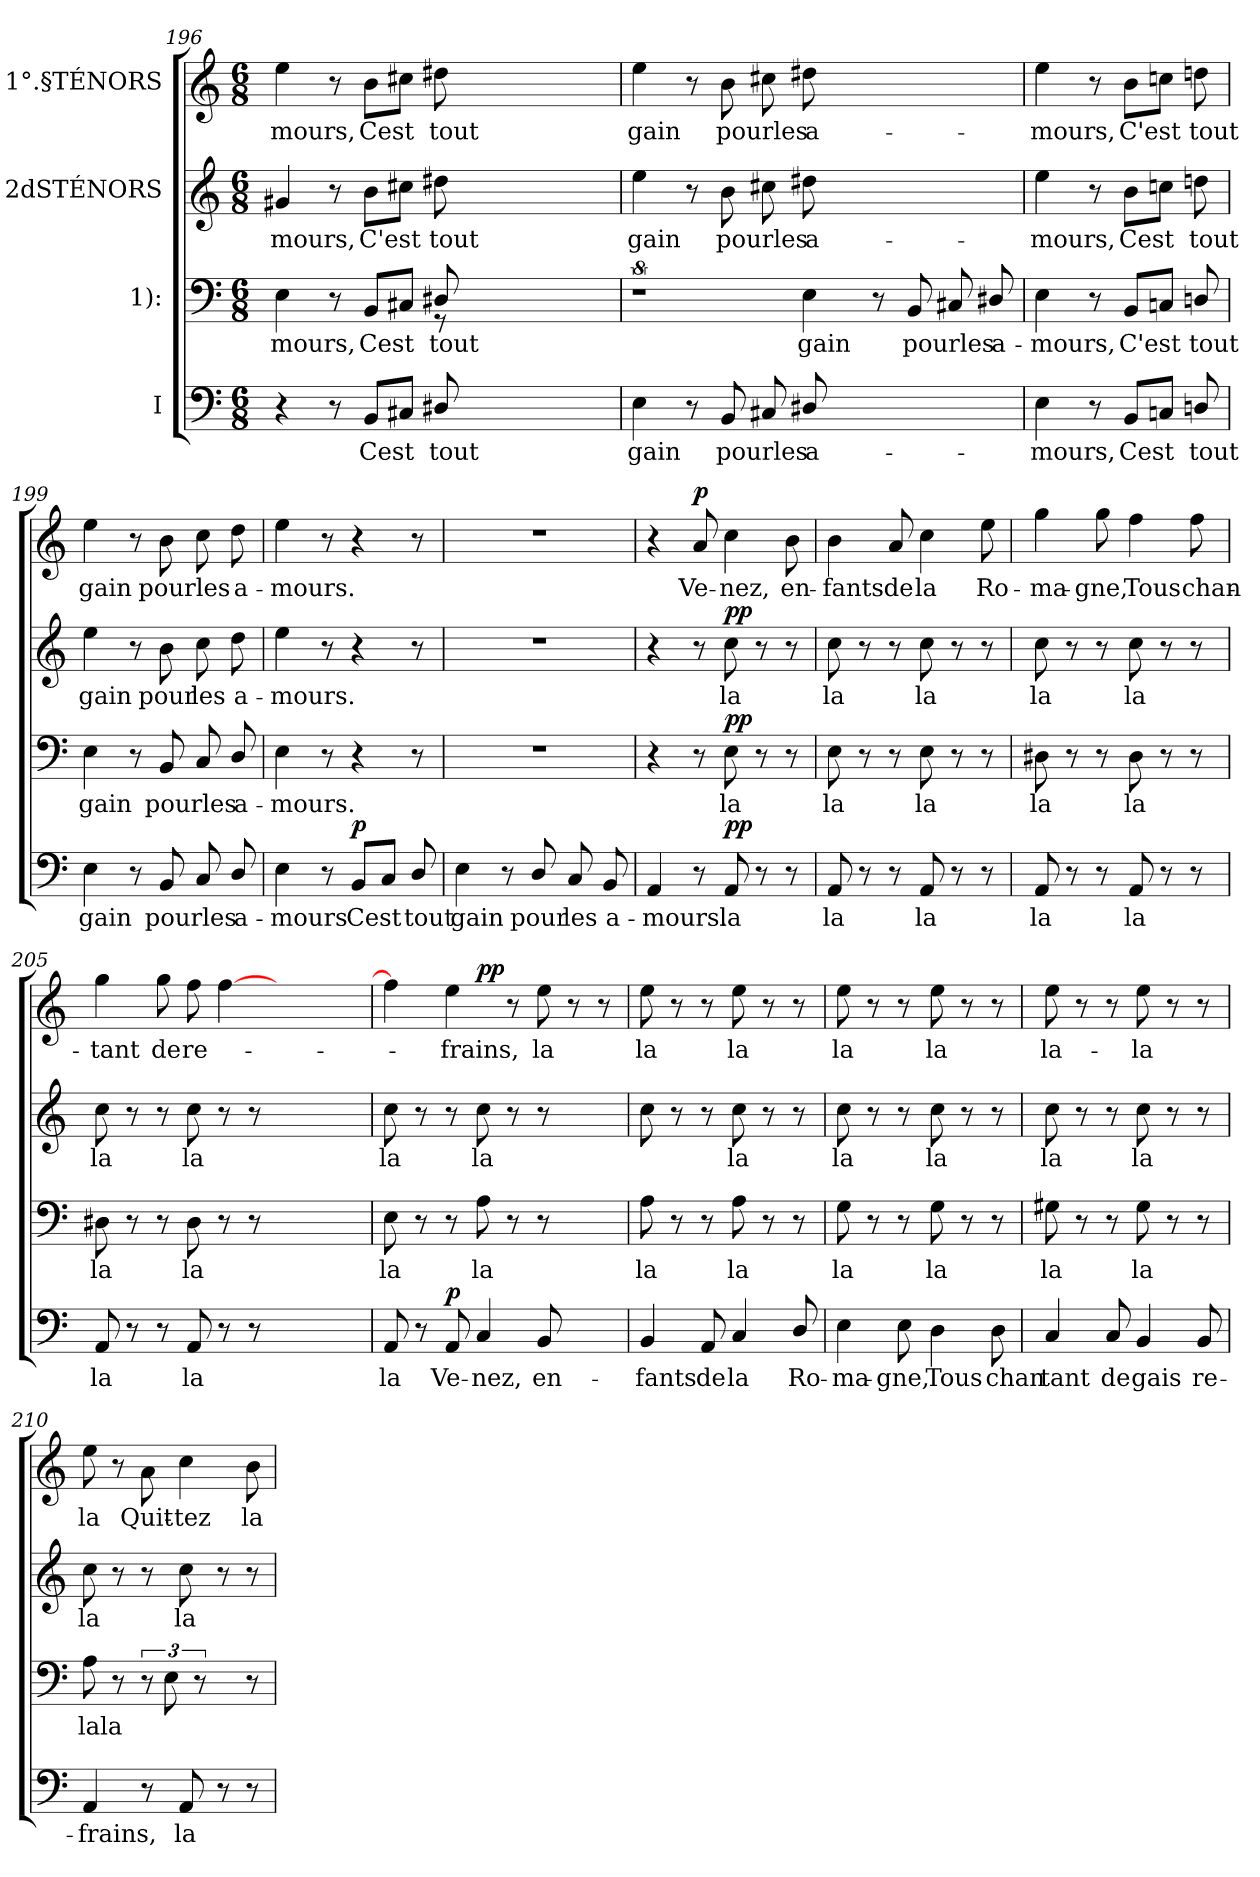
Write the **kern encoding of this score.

**kern	**text	**dynam	**kern	**text	**dynam	**kern	**text	**dynam	**kern	**text	**dynam
*part4	*part4	*part4	*part3	*part3	*part3	*part2	*part2	*part2	*part1	*part1	*part1
*staff4	*staff4	*staff4	*staff3	*staff3	*staff3	*staff2	*staff2	*staff2	*staff1	*staff1	*staff1
*I"I	*	*	*I"1):	*	*	*I"2dSTÉNORS	*	*	*I"1°.§TÉNORS	*	*
!!LO:LB:g=z
*clefF4	*	*	*clefF4	*	*	*clefG2	*	*	*clefG2	*	*
*k[]	*	*	*k[]	*	*	*k[]	*	*	*k[]	*	*
*M6/8	*	*	*M6/8	*	*	*M6/8	*	*	*M6/8	*	*
=196	=196	=196	=196	=196	=196	=196	=196	=196	=196	=196	=196
*	*	*	*^	*	*	*	*	*	*	*	*
4r	.	.	4Ei\	4ryy	mours,	.	4g#Xi/	mours,	.	4eei\	mours,	.
8r	.	.	8r	8ryy	.	.	8r	.	.	8r	.	.
8BBi/L	Cest	.	8BBi/L	8ryy	Cest	.	8bi\L	C'est	.	8bi\L	Cest	.
8C#Xi/J	.	.	8C#Xi/J	8ryy	.	.	8cc#Xi\J	.	.	8cc#Xi\J	.	.
8D#Xi/	tout	.	8D#Xi/	8r	tout	.	8dd#Xi\	tout	.	8dd#Xi\	tout	.
2.ryy	.	.	2.ryy	8ryy	.	.	2.ryy	.	.	2.ryy	.	.
.	.	.	.	8ryy	.	.	.	.	.	.	.	.
*	*	*	*v	*v	*	*	*	*	*	*	*	*
=197	=197	=197	=197	=197	=197	=197	=197	=197	=197	=197	=197
4Ei\	gain	.	8%5r	.	.	4eei\	gain	.	4eei\	gain	.
8r	.	.	.	.	.	8r	.	.	8r	.	.
8BBi/	pourles	.	.	.	.	8bi\	pourles	.	8bi\	pourles	.
8C#Xi/	.	.	.	.	.	8cc#Xi\	.	.	8cc#Xi\	.	.
8D#Xi/	a-	.	4Ei\	gain	.	8dd#Xi\	a-	.	8dd#Xi\	a-	.
2ryy	.	.	.	.	.	2ryy	.	.	2ryy	.	.
.	.	.	8r	.	.	.	.	.	.	.	.
.	.	.	8BBi/	pourles	.	.	.	.	.	.	.
.	.	.	8C#Xi/	.	.	.	.	.	.	.	.
8ryy	.	.	8D#Xi/	a-	.	8ryy	.	.	8ryy	.	.
=198	=198	=198	=198	=198	=198	=198	=198	=198	=198	=198	=198
4Ei\	mours,	.	4Ei\	mours,	.	4eei\	mours,	.	4eei\	mours,	.
8r	.	.	8r	.	.	8r	.	.	8r	.	.
8BBi/L	Cest	.	8BBi/L	C'est	.	8bi\L	Cest	.	8bi\L	C'est	.
8Cni/J	.	.	8Cni/J	.	.	8ccni\J	.	.	8ccni\J	.	.
8Dni/	tout	.	8Dni/	tout	.	8ddni\	tout	.	8ddni\	tout	.
=199	=199	=199	=199	=199	=199	=199	=199	=199	=199	=199	=199
4Ei\	gain	.	4Ei\	gain	.	4eei\	gain	.	4eei\	gain	.
8r	.	.	8r	.	.	8r	.	.	8r	.	.
8BBi/	pourles	.	8BBi/	pourles	.	8bi\	pour	.	8bi\	pourles	.
8Ci/	.	.	8Ci/	.	.	8cci\	les	.	8cci\	.	.
8Di/	a-	.	8Di/	a-	.	8ddi\	a-	.	8ddi\	a-	.
=200	=200	=200	=200	=200	=200	=200	=200	=200	=200	=200	=200
4Ei\	mours	.	4Ei\	mours.	.	4eei\	mours.	.	4eei\	mours.	.
8r	.	.	8r	.	.	8r	.	.	8r	.	.
!	!	!LO:DY:a	!	!	!	!	!	!	!	!	!
8BBi/L	Cest	p	4r	.	.	4r	.	.	4r	.	.
8Ci/J	.	.	.	.	.	.	.	.	.	.	.
8Di/	tout	.	8r	.	.	8r	.	.	8r	.	.
!!LO:LB:g=z
=201	=201	=201	=201	=201	=201	=201	=201	=201	=201	=201	=201
4Ei\	gain	.	2.r	.	.	2.r	.	.	2.r	.	.
8r	.	.	.	.	.	.	.	.	.	.	.
8Di/	pour	.	.	.	.	.	.	.	.	.	.
8Ci/	les	.	.	.	.	.	.	.	.	.	.
8BBi/	a-	.	.	.	.	.	.	.	.	.	.
=202	=202	=202	=202	=202	=202	=202	=202	=202	=202	=202	=202
4AAi/	mours.	.	4r	.	.	4r	.	.	4r	.	.
!	!	!	!	!	!	!	!	!	!	!	!LO:DY:a
8r	.	.	8r	.	.	8r	.	.	8ai/	Ve-	p
!	!	!LO:DY:a	!	!	!LO:DY:a	!	!	!LO:DY:a	!	!	!
8AAi/	la	pp	8Ei\	la	pp	8cci\	la	pp	4cci\	nez,	.
8r	.	.	8r	.	.	8r	.	.	.	.	.
8r	.	.	8r	.	.	8r	.	.	8bi\	en-	.
=203	=203	=203	=203	=203	=203	=203	=203	=203	=203	=203	=203
8AAi/	la	.	8Ei\	la	.	8cci\	la	.	4bi\	fants	.
8r	.	.	8r	.	.	8r	.	.	.	.	.
8r	.	.	8r	.	.	8r	.	.	8ai/	de	.
8AAi/	la	.	8Ei\	la	.	8cci\	la	.	4cci\	la	.
8r	.	.	8r	.	.	8r	.	.	.	.	.
8r	.	.	8r	.	.	8r	.	.	8eei\	Ro-	.
=204	=204	=204	=204	=204	=204	=204	=204	=204	=204	=204	=204
8AAi/	la	.	8D#Xi\	la	.	8cci\	la	.	4ggi\	ma-	.
8r	.	.	8r	.	.	8r	.	.	.	.	.
8r	.	.	8r	.	.	8r	.	.	8ggi\	gne,	.
8AAi/	la	.	8D#i\	la	.	8cci\	la	.	4ffi\	Tous	.
8r	.	.	8r	.	.	8r	.	.	.	.	.
8r	.	.	8r	.	.	8r	.	.	8ffi\	chan-	.
!!LO:LB:g=z
=205	=205	=205	=205	=205	=205	=205	=205	=205	=205	=205	=205
8AAi/	la	.	8D#Xi\	la	.	8cci\	la	.	4ggi\	tant	.
8r	.	.	8r	.	.	8r	.	.	.	.	.
8r	.	.	8r	.	.	8r	.	.	8ggi\	de	.
8AAi/	la	.	8D#i\	la	.	8cci\	la	.	8ffi\	re-	.
8r	.	.	8r	.	.	8r	.	.	[4ffj\	.	.
8r	.	.	8r	.	.	8r	.	.	.	.	.
2ryy	.	.	2ryy	.	.	2ryy	.	.	4ryy	.	.
.	.	.	.	.	.	.	.	.	4ryy	.	.
=206	=206	=206	=206	=206	=206	=206	=206	=206	=206	=206	=206
*	*	*	*	*	*	*	*	*	*^	*	*
8AAi/	la	.	8Ei\	la	.	8cci\	la	.	4ffj\]	4.ryy	.	.
8r	.	.	8r	.	.	8r	.	.	.	.	.	.
!	!	!LO:DY:a	!	!	!	!	!	!	!	!	!	!
8AAi/	Ve-	p	8r	.	.	8r	.	.	4eei\	.	frains,	.
!	!	!	!	!	!	!	!	!	!	!	!	!LO:DY:a
4Ci/	nez,	.	8Ai\	la	.	8cci\	la	.	.	2ryy	.	pp
.	.	.	8r	.	.	8r	.	.	8r	.	.	.
8BBi/	en-	.	8r	.	.	8r	.	.	8eei\	.	la	.
4ryy	.	.	4ryy	.	.	4ryy	.	.	8r	.	.	.
.	.	.	.	.	.	.	.	.	8r	8ryy	.	.
*	*	*	*	*	*	*	*	*	*v	*v	*	*
=207	=207	=207	=207	=207	=207	=207	=207	=207	=207	=207	=207
4BBi/	fants	.	8Ai\	la	.	8cci\	.	.	8eei\	la	.
.	.	.	8r	.	.	8r	.	.	8r	.	.
8AAi/	de	.	8r	.	.	8r	.	.	8r	.	.
4Ci/	la	.	8Ai\	la	.	8cci\	la	.	8eei\	la	.
.	.	.	8r	.	.	8r	.	.	8r	.	.
8Di/	Ro-	.	8r	.	.	8r	.	.	8r	.	.
=208	=208	=208	=208	=208	=208	=208	=208	=208	=208	=208	=208
4Ei\	ma-	.	8Gi\	la	.	8cci\	la	.	8eei\	la	.
.	.	.	8r	.	.	8r	.	.	8r	.	.
8Ei\	gne,	.	8r	.	.	8r	.	.	8r	.	.
4Di\	Tous	.	8Gi\	la	.	8cci\	la	.	8eei\	la	.
.	.	.	8r	.	.	8r	.	.	8r	.	.
8Di\	chan	.	8r	.	.	8r	.	.	8r	.	.
!!LO:PB:g=z
=209	=209	=209	=209	=209	=209	=209	=209	=209	=209	=209	=209
4Ci/	tant	.	8G#Xi\	la	.	8cci\	la	.	8eei\	la-	.
.	.	.	8r	.	.	8r	.	.	8r	.	.
8Ci/	de	.	8r	.	.	8r	.	.	8r	.	.
4BBi/	gais	.	8G#i\	la	.	8cci\	la	.	8eei\	la	.
.	.	.	8r	.	.	8r	.	.	8r	.	.
8BBi/	re-	.	8r	.	.	8r	.	.	8r	.	.
=210	=210	=210	=210	=210	=210	=210	=210	=210	=210	=210	=210
4AAi/	frains,	.	8Ai\	lala	.	8cci\	la	.	8eei\	la	.
.	.	.	8r	.	.	8r	.	.	8r	.	.
8r	.	.	12r	.	.	8r	.	.	8ai\	Quit-	.
.	.	.	12Ei\	.	.	.	.	.	.	.	.
8AAi/	la	.	.	.	.	8cci\	la	.	4cci\	tez	.
.	.	.	12r	.	.	.	.	.	.	.	.
8r	.	.	8ryy	.	.	8r	.	.	.	.	.
8r	.	.	8r	.	.	8r	.	.	8bi\	la	.
=	=	=	=	=	=	=	=	=	=	=	=
*-	*-	*-	*-	*-	*-	*-	*-	*-	*-	*-	*-
